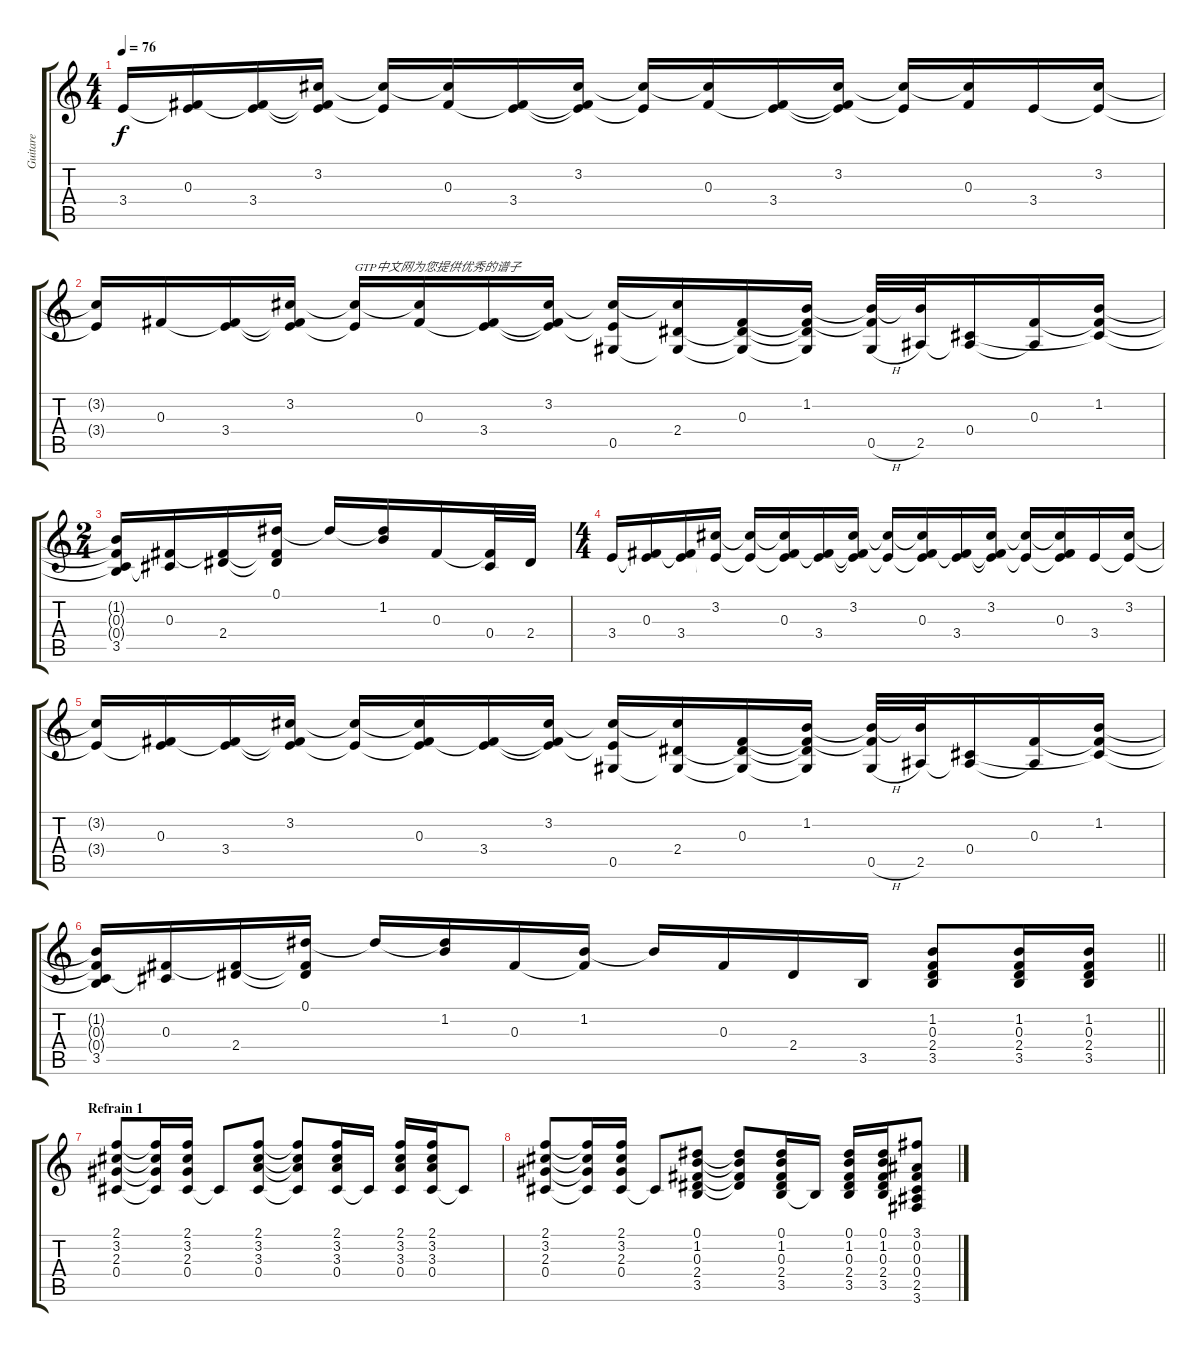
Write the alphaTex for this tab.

\track ("Guitare" "Guitare") {instrument acousticguitarnylon}
\staff {score tabs}
\tuning (Eb4 Bb3 Gb3 Db3 Ab2 Eb2) {hide}
\ts (4 4)
\tempo 76
\clef g2
\ks c
3.4.16{dy f} (0.3 3.4{t}).16 (0.3{t} 3.4).16 (3.2 0.3{t} 3.4{t}).16 (3.2{t} 3.4{t}).16 (3.2{t} 0.3).16 (0.3{t} 3.4).16 (3.2 0.3{t} 3.4{t}).16 (3.2{t} 3.4{t}).16 (3.2{t} 0.3).16 (0.3{t} 3.4).16 (3.2 0.3{t} 3.4{t}).16 (3.2{t} 3.4{t}).16 (3.2{t} 0.3).16 3.4.16 (3.2 3.4{t}).16 |
(3.2{t} 3.4{t}).16 0.3.16 (0.3{t} 3.4).16 (3.2 0.3{t} 3.4{t}).16 (3.2{t} 3.4{t}).16{txt "GTP中文网为您提供优秀的谱子"} (3.2{t} 0.3).16 (0.3{t} 3.4).16 (3.2 0.3{t} 3.4{t}).16 (3.2{t} 3.4{t} 0.5).16 (3.2{t} 2.4 0.5{t}).16 (0.3 2.4{t} 0.5{t}).16 (1.2 0.3{t} 2.4{t} 0.5{t}).16 (1.2{t} 0.3{t} 0.5{h}).32 (1.2{t} 2.5).32 (0.4 2.5{t}).16 (0.3 2.5{t}).16 (1.2 0.3{t} 0.4{t}).16 |
\ts (2 4)
(1.2{t} 0.3{t} 0.4{t} 3.5).16 (0.3 0.4{t}).16 (0.3{t} 2.4).16 (0.1 0.3{t} 2.4{t}).16 0.1{t}.16 (0.1{t} 1.2).16 0.3.16 (0.3{t} 0.4).32 2.4.32 |
\ts (4 4)
3.4.16 (0.3 3.4{t}).16 (0.3{t} 3.4).16 (3.2 3.4{t}).16 (3.2{t} 3.4{t}).16 (3.2{t} 0.3 3.4{t}).16 (0.3{t} 3.4).16 (3.2 0.3{t} 3.4{t}).16 (3.2{t} 3.4{t}).16 (3.2{t} 0.3 3.4{t}).16 (0.3{t} 3.4).16 (3.2 0.3{t} 3.4{t}).16 (3.2{t} 3.4{t}).16 (3.2{t} 0.3 3.4{t}).16 3.4.16 (3.2 3.4{t}).16 |
(3.2{t} 3.4{t}).16 (0.3 3.4{t}).16 (0.3{t} 3.4).16 (3.2 0.3{t} 3.4{t}).16 (3.2{t} 3.4{t}).16 (3.2{t} 0.3 3.4{t}).16 (0.3{t} 3.4).16 (3.2 0.3{t} 3.4{t}).16 (3.2{t} 3.4{t} 0.5).16 (3.2{t} 2.4 0.5{t}).16 (0.3 2.4{t} 0.5{t}).16 (1.2 0.3{t} 2.4{t} 0.5{t}).16 (1.2{t} 0.3{t} 0.5{h}).32 (1.2{t} 2.5).32 (0.4 2.5{t}).16 (0.3 2.5{t}).16 (1.2 0.3{t} 0.4{t}).16 |
\barLineRight lightlight
(1.2{t} 0.3{t} 0.4{t} 3.5).16 (0.3 0.4{t}).16 (0.3{t} 2.4).16 (0.1 0.3{t} 2.4{t}).16 0.1{t}.16 (0.1{t} 1.2).16 0.3.16 (1.2 0.3{t}).16 1.2{t}.16 0.3.16 2.4.16 3.5.16 (1.2 0.3 2.4 3.5).8 (1.2 0.3 2.4 3.5).16 (1.2 0.3 2.4 3.5).16 |
\section ("" "Refrain 1")
(2.1 3.2 2.3 0.4).8 (2.1{t} 3.2{t} 2.3{t} 0.4{t}).16 (2.1 3.2 2.3 0.4).16 0.4{t}.8 (2.1 3.2 3.3 0.4).8 (2.1{t} 3.2{t} 3.3{t} 0.4{t}).8 (2.1 3.2 3.3 0.4).16 0.4{t}.16 (2.1 3.2 3.3 0.4).16 (2.1 3.2 3.3 0.4).16 0.4{t}.8 |
(2.1 3.2 2.3 0.4).8 (2.1{t} 3.2{t} 2.3{t} 0.4{t}).16 (2.1 3.2 2.3 0.4).16 0.4{t}.8 (0.1 1.2 0.3 2.4 3.5).8 (0.1{t} 1.2{t} 0.3{t} 2.4{t}).8 (0.1 1.2 0.3 2.4 3.5).16 3.5{t}.16 (0.1 1.2 0.3 2.4 3.5).16 (0.1 1.2 0.3 2.4 3.5).16 (3.1 0.2 0.3 0.4 2.5 3.6).8
